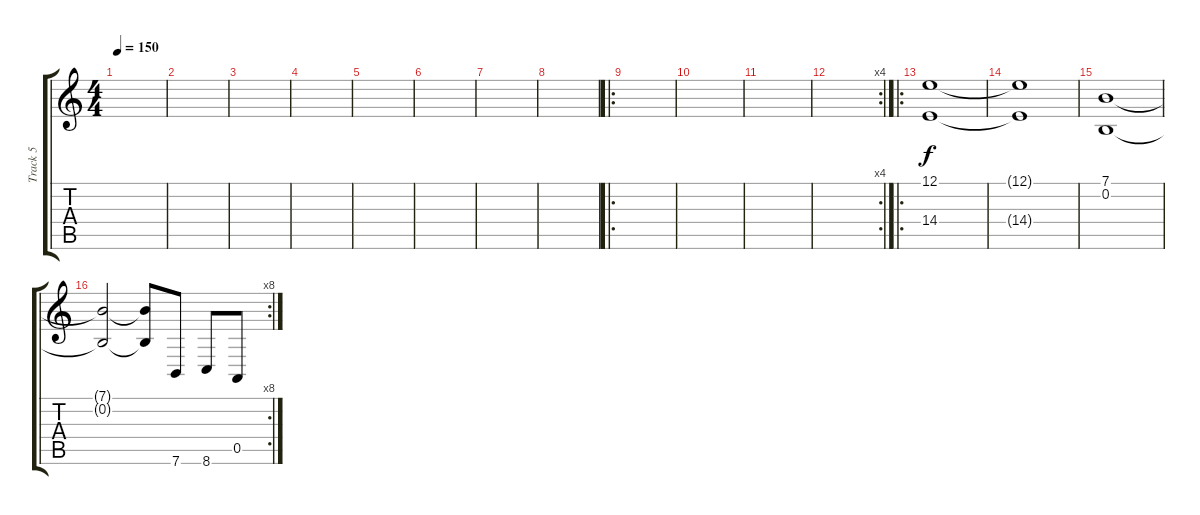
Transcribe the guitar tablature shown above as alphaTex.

\track ("Track 5" "Track 5") {instrument honkytonkpiano}
\staff {score tabs}
\tuning (E4 B3 G3 D3 A2 E2) {hide}
\ts (4 4)
\tempo 150
\clef g2
\ks c
|
|
|
|
|
|
|
|
\ro
|
|
|
\rc 4
|
\ro
(12.1 14.4).1{volume 16} |
(12.1{t} 14.4{t}).1 |
(7.1 0.2).1 |
\rc 8
(7.1{t} 0.2{t}).2 (7.1{t} 0.2{t}).8 7.6.8 8.6.8 0.5.8
